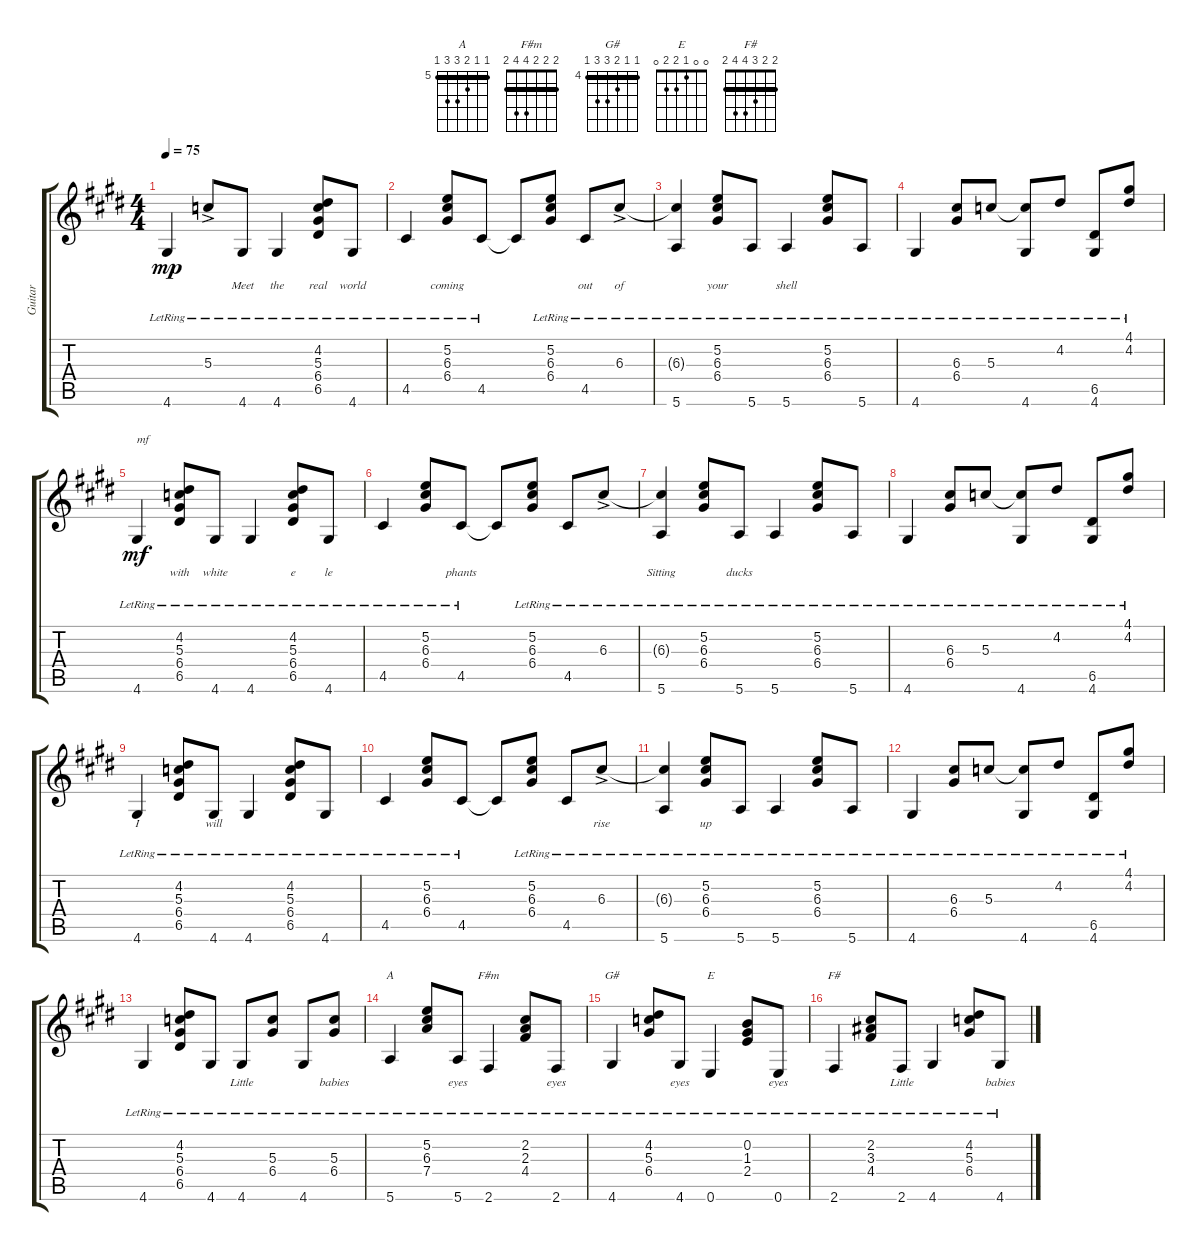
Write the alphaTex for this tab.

\track ("Guitar" "Guitar") {instrument acousticguitarnylon}
\staff {score tabs}
\tuning (E4 B3 G3 D3 A2 E2) {hide}
\chord ("A" 5 5 6 7 7 5) {firstfret 5 barre 5}
\chord ("F#m" 2 2 2 4 4 2) {barre 2}
\chord ("G#" 4 4 5 6 6 4) {firstfret 4 barre 4}
\chord ("E" 0 0 1 2 2 0)
\chord ("F#" 2 2 3 4 4 2) {barre 2}
\ts (4 4)
\tempo 75
\clef g2
\ks e
4.6{lr}.4{lyrics (0 "") lyrics (1 "") lyrics (2 "") lyrics (3 "") lyrics (4 "") dy mp} 5.3{ac lr}.8{lyrics (0 "") lyrics (1 "") lyrics (2 "") lyrics (3 "") lyrics (4 "")} 4.6{lr}.8{lyrics (0 "Meet") lyrics (1 "") lyrics (2 "") lyrics (3 "") lyrics (4 "")} 4.6{lr}.4{lyrics (0 "the") lyrics (1 "") lyrics (2 "") lyrics (3 "") lyrics (4 "")} (4.2{lr} 5.3{lr} 6.4{lr} 6.5{lr}).8{lyrics (0 "real") lyrics (1 "") lyrics (2 "") lyrics (3 "") lyrics (4 "")} 4.6{lr}.8{lyrics (0 "world") lyrics (1 "") lyrics (2 "") lyrics (3 "") lyrics (4 "")} |
4.5{lr}.4{lyrics (0 "") lyrics (1 "") lyrics (2 "") lyrics (3 "") lyrics (4 "")} (5.2{lr} 6.3{lr} 6.4{lr}).8{lyrics (0 "coming") lyrics (1 "") lyrics (2 "") lyrics (3 "") lyrics (4 "")} 4.5{lr}.8{lyrics (0 "") lyrics (1 "") lyrics (2 "") lyrics (3 "") lyrics (4 "")} 4.5{t}.8{lyrics (0 "") lyrics (1 "") lyrics (2 "") lyrics (3 "") lyrics (4 "")} (5.2{lr} 6.3{lr} 6.4{lr}).8{lyrics (0 "") lyrics (1 "") lyrics (2 "") lyrics (3 "") lyrics (4 "")} 4.5{lr}.8{lyrics (0 "out") lyrics (1 "") lyrics (2 "") lyrics (3 "") lyrics (4 "")} 6.3{ac lr}.8{lyrics (0 "of") lyrics (1 "") lyrics (2 "") lyrics (3 "") lyrics (4 "")} |
(6.3{t} 5.6{lr}).4{lyrics (0 "") lyrics (1 "") lyrics (2 "") lyrics (3 "") lyrics (4 "")} (5.2{lr} 6.3{lr} 6.4{lr}).8{lyrics (0 "your") lyrics (1 "") lyrics (2 "") lyrics (3 "") lyrics (4 "")} 5.6{lr}.8{lyrics (0 "") lyrics (1 "") lyrics (2 "") lyrics (3 "") lyrics (4 "")} 5.6{lr}.4{lyrics (0 "shell") lyrics (1 "") lyrics (2 "") lyrics (3 "") lyrics (4 "")} (5.2{lr} 6.3{lr} 6.4{lr}).8{lyrics (0 "") lyrics (1 "") lyrics (2 "") lyrics (3 "") lyrics (4 "")} 5.6{lr}.8{lyrics (0 "") lyrics (1 "") lyrics (2 "") lyrics (3 "") lyrics (4 "")} |
4.6{lr}.4{lyrics (0 "") lyrics (1 "") lyrics (2 "") lyrics (3 "") lyrics (4 "")} (6.3{lr} 6.4{lr}).8{lyrics (0 "") lyrics (1 "") lyrics (2 "") lyrics (3 "") lyrics (4 "")} 5.3{lr}.8{lyrics (0 "") lyrics (1 "") lyrics (2 "") lyrics (3 "") lyrics (4 "")} (5.3{t} 4.6{lr}).8{lyrics (0 "") lyrics (1 "") lyrics (2 "") lyrics (3 "") lyrics (4 "")} 4.2{lr}.8{lyrics (0 "") lyrics (1 "") lyrics (2 "") lyrics (3 "") lyrics (4 "")} (6.5{lr} 4.6{lr}).8{lyrics (0 "") lyrics (1 "") lyrics (2 "") lyrics (3 "") lyrics (4 "")} (4.1{lr} 4.2{lr}).8{lyrics (0 "") lyrics (1 "") lyrics (2 "") lyrics (3 "") lyrics (4 "")} |
4.6{lr}.4{txt "mf" lyrics (0 "") lyrics (1 "") lyrics (2 "") lyrics (3 "") lyrics (4 "") dy mf} (4.2{lr} 5.3{lr} 6.4{lr} 6.5{lr}).8{lyrics (0 "with") lyrics (1 "") lyrics (2 "") lyrics (3 "") lyrics (4 "")} 4.6{lr}.8{lyrics (0 "white") lyrics (1 "") lyrics (2 "") lyrics (3 "") lyrics (4 "")} 4.6{lr}.4{lyrics (0 "") lyrics (1 "") lyrics (2 "") lyrics (3 "") lyrics (4 "")} (4.2{lr} 5.3{lr} 6.4{lr} 6.5{lr}).8{lyrics (0 "e") lyrics (1 "") lyrics (2 "") lyrics (3 "") lyrics (4 "")} 4.6{lr}.8{lyrics (0 "le") lyrics (1 "") lyrics (2 "") lyrics (3 "") lyrics (4 "")} |
4.5{lr}.4{lyrics (0 "") lyrics (1 "") lyrics (2 "") lyrics (3 "") lyrics (4 "")} (5.2{lr} 6.3{lr} 6.4{lr}).8{lyrics (0 "") lyrics (1 "") lyrics (2 "") lyrics (3 "") lyrics (4 "")} 4.5{lr}.8{lyrics (0 "phants") lyrics (1 "") lyrics (2 "") lyrics (3 "") lyrics (4 "")} 4.5{t}.8{lyrics (0 "") lyrics (1 "") lyrics (2 "") lyrics (3 "") lyrics (4 "")} (5.2{lr} 6.3{lr} 6.4{lr}).8{lyrics (0 "") lyrics (1 "") lyrics (2 "") lyrics (3 "") lyrics (4 "")} 4.5{lr}.8{lyrics (0 "") lyrics (1 "") lyrics (2 "") lyrics (3 "") lyrics (4 "")} 6.3{ac lr}.8{lyrics (0 "") lyrics (1 "") lyrics (2 "") lyrics (3 "") lyrics (4 "")} |
(6.3{t} 5.6{lr}).4{lyrics (0 "Sitting") lyrics (1 "") lyrics (2 "") lyrics (3 "") lyrics (4 "")} (5.2{lr} 6.3{lr} 6.4{lr}).8{lyrics (0 "") lyrics (1 "") lyrics (2 "") lyrics (3 "") lyrics (4 "")} 5.6{lr}.8{lyrics (0 "ducks") lyrics (1 "") lyrics (2 "") lyrics (3 "") lyrics (4 "")} 5.6{lr}.4{lyrics (0 "") lyrics (1 "") lyrics (2 "") lyrics (3 "") lyrics (4 "")} (5.2{lr} 6.3{lr} 6.4{lr}).8{lyrics (0 "") lyrics (1 "") lyrics (2 "") lyrics (3 "") lyrics (4 "")} 5.6{lr}.8{lyrics (0 "") lyrics (1 "") lyrics (2 "") lyrics (3 "") lyrics (4 "")} |
4.6{lr}.4{lyrics (0 "") lyrics (1 "") lyrics (2 "") lyrics (3 "") lyrics (4 "")} (6.3{lr} 6.4{lr}).8{lyrics (0 "") lyrics (1 "") lyrics (2 "") lyrics (3 "") lyrics (4 "")} 5.3{lr}.8{lyrics (0 "") lyrics (1 "") lyrics (2 "") lyrics (3 "") lyrics (4 "")} (5.3{t} 4.6{lr}).8{lyrics (0 "") lyrics (1 "") lyrics (2 "") lyrics (3 "") lyrics (4 "")} 4.2{lr}.8{lyrics (0 "") lyrics (1 "") lyrics (2 "") lyrics (3 "") lyrics (4 "")} (6.5{lr} 4.6{lr}).8{lyrics (0 "") lyrics (1 "") lyrics (2 "") lyrics (3 "") lyrics (4 "")} (4.1{lr} 4.2{lr}).8{lyrics (0 "") lyrics (1 "") lyrics (2 "") lyrics (3 "") lyrics (4 "")} |
4.6{lr}.4{lyrics (0 "I") lyrics (1 "") lyrics (2 "") lyrics (3 "") lyrics (4 "")} (4.2{lr} 5.3{lr} 6.4{lr} 6.5{lr}).8{lyrics (0 "") lyrics (1 "") lyrics (2 "") lyrics (3 "") lyrics (4 "")} 4.6{lr}.8{lyrics (0 "will") lyrics (1 "") lyrics (2 "") lyrics (3 "") lyrics (4 "")} 4.6{lr}.4{lyrics (0 "") lyrics (1 "") lyrics (2 "") lyrics (3 "") lyrics (4 "")} (4.2{lr} 5.3{lr} 6.4{lr} 6.5{lr}).8{lyrics (0 "") lyrics (1 "") lyrics (2 "") lyrics (3 "") lyrics (4 "")} 4.6{lr}.8{lyrics (0 "") lyrics (1 "") lyrics (2 "") lyrics (3 "") lyrics (4 "")} |
4.5{lr}.4{lyrics (0 "") lyrics (1 "") lyrics (2 "") lyrics (3 "") lyrics (4 "")} (5.2{lr} 6.3{lr} 6.4{lr}).8{lyrics (0 "") lyrics (1 "") lyrics (2 "") lyrics (3 "") lyrics (4 "")} 4.5{lr}.8{lyrics (0 "") lyrics (1 "") lyrics (2 "") lyrics (3 "") lyrics (4 "")} 4.5{t}.8{lyrics (0 "") lyrics (1 "") lyrics (2 "") lyrics (3 "") lyrics (4 "")} (5.2{lr} 6.3{lr} 6.4{lr}).8{lyrics (0 "") lyrics (1 "") lyrics (2 "") lyrics (3 "") lyrics (4 "")} 4.5{lr}.8{lyrics (0 "") lyrics (1 "") lyrics (2 "") lyrics (3 "") lyrics (4 "")} 6.3{ac lr}.8{lyrics (0 "rise") lyrics (1 "") lyrics (2 "") lyrics (3 "") lyrics (4 "")} |
(6.3{t} 5.6{lr}).4{lyrics (0 "") lyrics (1 "") lyrics (2 "") lyrics (3 "") lyrics (4 "")} (5.2{lr} 6.3{lr} 6.4{lr}).8{lyrics (0 "up") lyrics (1 "") lyrics (2 "") lyrics (3 "") lyrics (4 "")} 5.6{lr}.8{lyrics (0 "") lyrics (1 "") lyrics (2 "") lyrics (3 "") lyrics (4 "")} 5.6{lr}.4{lyrics (0 "") lyrics (1 "") lyrics (2 "") lyrics (3 "") lyrics (4 "")} (5.2{lr} 6.3{lr} 6.4{lr}).8{lyrics (0 "") lyrics (1 "") lyrics (2 "") lyrics (3 "") lyrics (4 "")} 5.6{lr}.8{lyrics (0 "") lyrics (1 "") lyrics (2 "") lyrics (3 "") lyrics (4 "")} |
4.6{lr}.4{lyrics (0 "") lyrics (1 "") lyrics (2 "") lyrics (3 "") lyrics (4 "")} (6.3{lr} 6.4{lr}).8{lyrics (0 "") lyrics (1 "") lyrics (2 "") lyrics (3 "") lyrics (4 "")} 5.3{lr}.8{lyrics (0 "") lyrics (1 "") lyrics (2 "") lyrics (3 "") lyrics (4 "")} (5.3{t} 4.6{lr}).8{lyrics (0 "") lyrics (1 "") lyrics (2 "") lyrics (3 "") lyrics (4 "")} 4.2{lr}.8{lyrics (0 "") lyrics (1 "") lyrics (2 "") lyrics (3 "") lyrics (4 "")} (6.5{lr} 4.6{lr}).8{lyrics (0 "") lyrics (1 "") lyrics (2 "") lyrics (3 "") lyrics (4 "")} (4.1{lr} 4.2{lr}).8{lyrics (0 "") lyrics (1 "") lyrics (2 "") lyrics (3 "") lyrics (4 "")} |
4.6{lr}.4{lyrics (0 "") lyrics (1 "") lyrics (2 "") lyrics (3 "") lyrics (4 "")} (4.2{lr} 5.3{lr} 6.4{lr} 6.5{lr}).8{lyrics (0 "") lyrics (1 "") lyrics (2 "") lyrics (3 "") lyrics (4 "")} 4.6{lr}.8{lyrics (0 "") lyrics (1 "") lyrics (2 "") lyrics (3 "") lyrics (4 "")} 4.6{lr}.8{lyrics (0 "Little") lyrics (1 "") lyrics (2 "") lyrics (3 "") lyrics (4 "")} (5.3{lr} 6.4{lr}).8{lyrics (0 "") lyrics (1 "") lyrics (2 "") lyrics (3 "") lyrics (4 "")} 4.6{lr}.8{lyrics (0 "") lyrics (1 "") lyrics (2 "") lyrics (3 "") lyrics (4 "")} (5.3{lr} 6.4{lr}).8{lyrics (0 "babies") lyrics (1 "") lyrics (2 "") lyrics (3 "") lyrics (4 "")} |
5.6{lr}.4{ch "A" lyrics (0 "") lyrics (1 "") lyrics (2 "") lyrics (3 "") lyrics (4 "")} (5.2{lr} 6.3{lr} 7.4{lr}).8{lyrics (0 "") lyrics (1 "") lyrics (2 "") lyrics (3 "") lyrics (4 "")} 5.6{lr}.8{lyrics (0 "eyes") lyrics (1 "") lyrics (2 "") lyrics (3 "") lyrics (4 "")} 2.6{lr}.4{ch "F#m" lyrics (0 "") lyrics (1 "") lyrics (2 "") lyrics (3 "") lyrics (4 "")} (2.2{lr} 2.3{lr} 4.4{lr}).8{lyrics (0 "") lyrics (1 "") lyrics (2 "") lyrics (3 "") lyrics (4 "")} 2.6{lr}.8{lyrics (0 "eyes") lyrics (1 "") lyrics (2 "") lyrics (3 "") lyrics (4 "")} |
4.6{lr}.4{ch "G#" lyrics (0 "") lyrics (1 "") lyrics (2 "") lyrics (3 "") lyrics (4 "")} (4.2{lr} 5.3{lr} 6.4{lr}).8{lyrics (0 "") lyrics (1 "") lyrics (2 "") lyrics (3 "") lyrics (4 "")} 4.6{lr}.8{lyrics (0 "eyes") lyrics (1 "") lyrics (2 "") lyrics (3 "") lyrics (4 "")} 0.6{lr}.4{ch "E" lyrics (0 "") lyrics (1 "") lyrics (2 "") lyrics (3 "") lyrics (4 "")} (0.2{lr} 1.3{lr} 2.4{lr}).8{lyrics (0 "") lyrics (1 "") lyrics (2 "") lyrics (3 "") lyrics (4 "")} 0.6{lr}.8{lyrics (0 "eyes") lyrics (1 "") lyrics (2 "") lyrics (3 "") lyrics (4 "")} |
2.6{lr}.4{ch "F#" lyrics (0 "") lyrics (1 "") lyrics (2 "") lyrics (3 "") lyrics (4 "")} (2.2{lr} 3.3{lr} 4.4{lr}).8{lyrics (0 "") lyrics (1 "") lyrics (2 "") lyrics (3 "") lyrics (4 "")} 2.6{lr}.8{lyrics (0 "Little") lyrics (1 "") lyrics (2 "") lyrics (3 "") lyrics (4 "")} 4.6{lr}.4{lyrics (0 "") lyrics (1 "") lyrics (2 "") lyrics (3 "") lyrics (4 "")} (4.2{lr} 5.3{lr} 6.4{lr}).8{lyrics (0 "") lyrics (1 "") lyrics (2 "") lyrics (3 "") lyrics (4 "")} 4.6{lr}.8{lyrics (0 "babies") lyrics (1 "") lyrics (2 "") lyrics (3 "") lyrics (4 "")}
